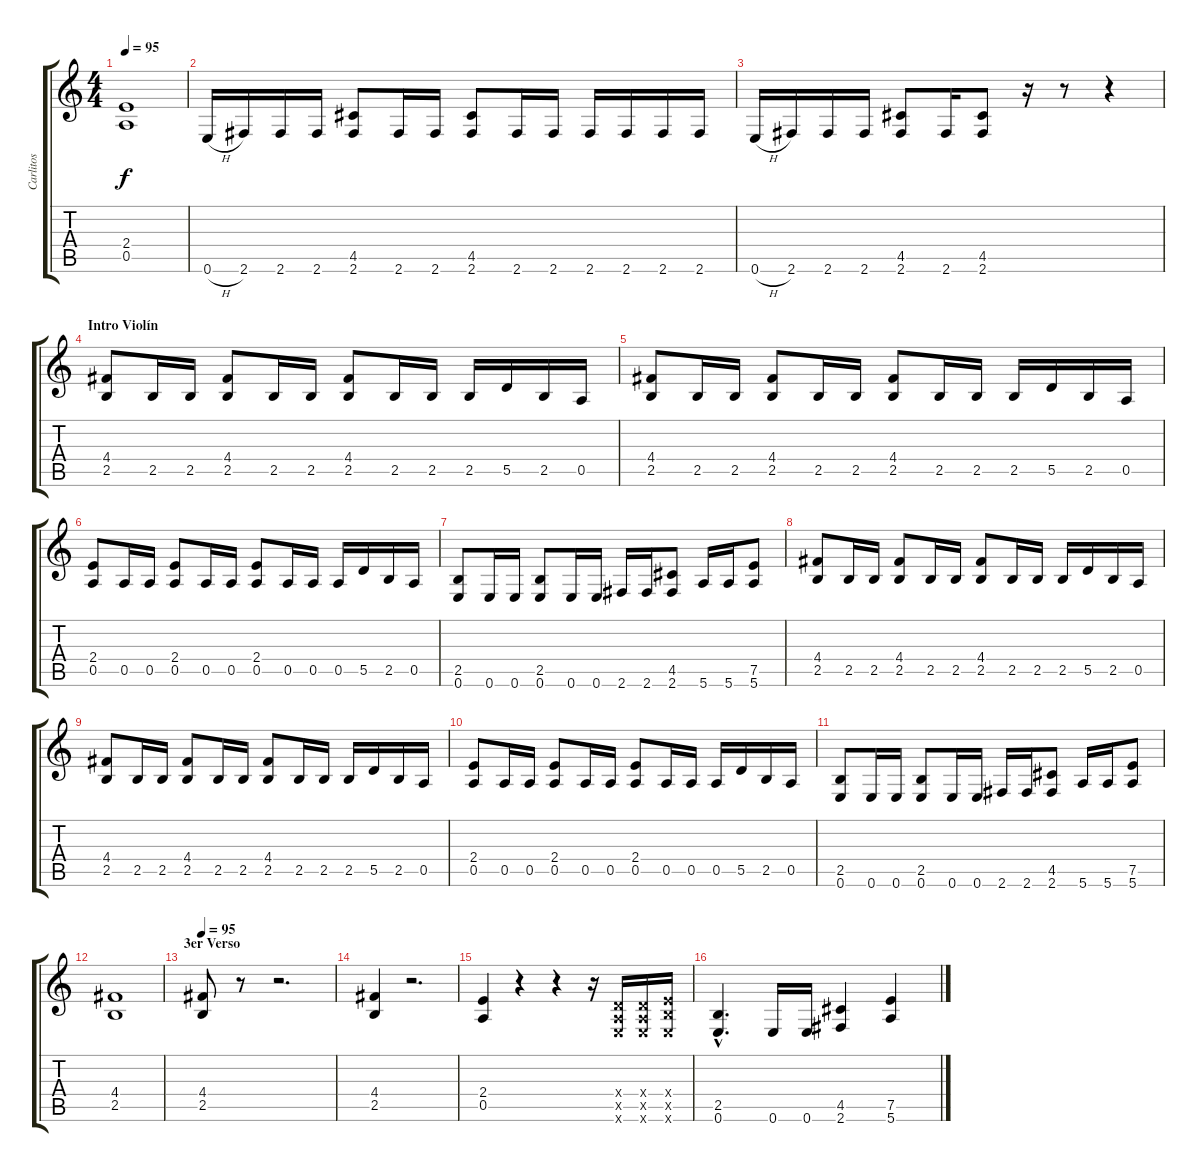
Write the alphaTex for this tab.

\track ("Carlitos" "Carlitos") {instrument distortionguitar}
\staff {score tabs}
\tuning (E4 B3 G3 D3 A2 E2) {hide}
\ts (4 4)
\tempo 95
\clef g2
\ks c
(2.4 0.5).1{dy f} |
0.6{h}.16 2.6.16 2.6.16 2.6.16 (4.5 2.6).8 2.6.16 2.6.16 (4.5 2.6).8 2.6.16 2.6.16 2.6.16 2.6.16 2.6.16 2.6.16 |
0.6{h}.16 2.6.16 2.6.16 2.6.16 (4.5 2.6).8 2.6.16 (4.5 2.6).8 r.16 r.8 r.4 |
\section ("" "Intro Violín")
(4.4 2.5).8 2.5.16 2.5.16 (4.4 2.5).8 2.5.16 2.5.16 (4.4 2.5).8 2.5.16 2.5.16 2.5.16 5.5.16 2.5.16 0.5.16 |
(4.4 2.5).8 2.5.16 2.5.16 (4.4 2.5).8 2.5.16 2.5.16 (4.4 2.5).8 2.5.16 2.5.16 2.5.16 5.5.16 2.5.16 0.5.16 |
(2.4 0.5).8 0.5.16 0.5.16 (2.4 0.5).8 0.5.16 0.5.16 (2.4 0.5).8 0.5.16 0.5.16 0.5.16 5.5.16 2.5.16 0.5.16 |
(2.5 0.6).8 0.6.16 0.6.16 (2.5 0.6).8 0.6.16 0.6.16 2.6.16 2.6.16 (4.5 2.6).8 5.6.16 5.6.16 (7.5 5.6).8 |
(4.4 2.5).8 2.5.16 2.5.16 (4.4 2.5).8 2.5.16 2.5.16 (4.4 2.5).8 2.5.16 2.5.16 2.5.16 5.5.16 2.5.16 0.5.16 |
(4.4 2.5).8 2.5.16 2.5.16 (4.4 2.5).8 2.5.16 2.5.16 (4.4 2.5).8 2.5.16 2.5.16 2.5.16 5.5.16 2.5.16 0.5.16 |
(2.4 0.5).8 0.5.16 0.5.16 (2.4 0.5).8 0.5.16 0.5.16 (2.4 0.5).8 0.5.16 0.5.16 0.5.16 5.5.16 2.5.16 0.5.16 |
(2.5 0.6).8 0.6.16 0.6.16 (2.5 0.6).8 0.6.16 0.6.16 2.6.16 2.6.16 (4.5 2.6).8 5.6.16 5.6.16 (7.5 5.6).8 |
(4.4 2.5).1 |
\section ("" "3er Verso")
\tempo 95
(4.4 2.5).8 r.8 r.2{d} |
(4.4 2.5).4 r.2{d} |
(2.4 0.5).4 r.4 r.4 r.16 (0.4{x} 0.5{x} 0.6{x}).16 (0.4{x} 0.5{x} 0.6{x}).16 (2.4{x} 2.5{x} 0.6{x}).16 |
(2.5{hac} 0.6{hac}).4{d} 0.6.16 0.6.16 (4.5 2.6).4 (7.5 5.6).4
